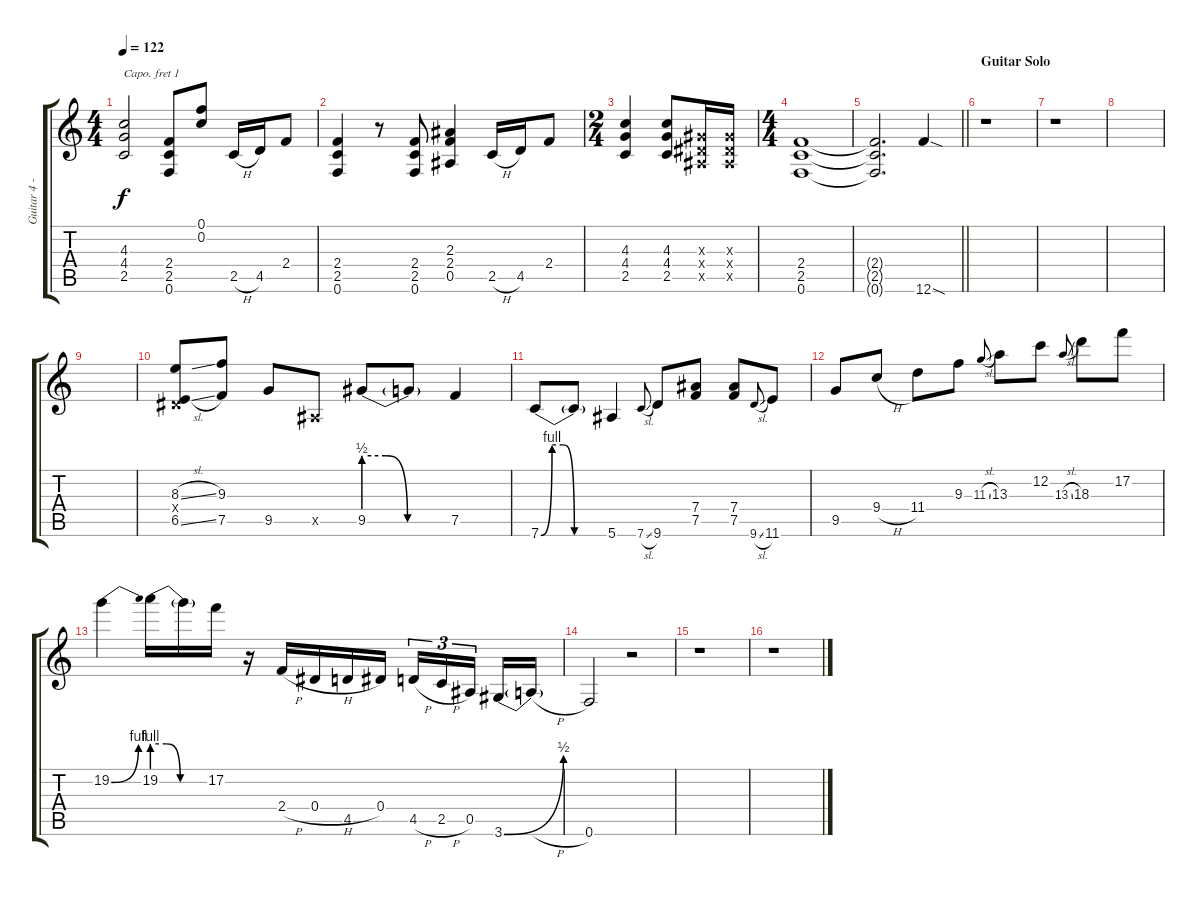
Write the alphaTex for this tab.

\track ("Guitar 4 - Keith Urban" "Guitar 4 -") {instrument overdrivenguitar}
\staff {score tabs}
\capo 1
\tuning (E4 B3 G3 D3 A2 E2) {hide}
\ts (4 4)
\tempo 122
\clef g2
\ks c
(4.3 4.4 2.5).2{dy f} (2.4 2.5 0.6).8 (0.1 0.2).8 2.5{h}.16 4.5.16 2.4.8 |
(2.4 2.5 0.6).4 r.8 (2.4 2.5 0.6).8 (2.3 2.4 0.5).4 2.5{h}.16 4.5.16 2.4.8 |
\ts (2 4)
(4.3 4.4 2.5).4 (4.3 4.4 2.5).8 (0.3{x} 0.4{x} 0.5{x}).16 (0.3{x} 0.4{x} 0.5{x}).16 |
\ts (4 4)
(2.4 2.5 0.6).1 |
\barLineRight lightlight
(2.4{t} 2.5{t} 0.6{t}).2{d} 12.6{sod}.4 |
\section ("" "Guitar Solo")
r.1 |
r.1 |
|
|
(8.3{sl} 0.4{x} 6.5{sl}).8 (9.3 7.5).8 9.5.8 0.5{x}.8 9.5{be (custom 0 2 15 2 30 0 60 0)}.8 9.5{t}.8 7.5.4 |
7.6{be (custom 0 0 10 4 20 4 30 0 60 0)}.8 7.6{t}.8 5.6.4 7.6{sl}.8{gr onbeat} 9.6.8 (7.4 7.5).8 (7.4 7.5).8 9.6{sl}.8{gr onbeat} 11.6.8 |
9.5.8 9.4{h}.8 11.4.8 9.3.8 11.3{sl}.8{gr onbeat} 13.3.8 12.2.8 13.3{sl}.8{gr onbeat} 18.3.8 17.2.8 |
19.2{be (bend 0 0 60 4)}.4 19.2{be (custom 0 4 15 4 30 0 60 0)}.16 19.2{t}.16 17.2.16 r.16 2.4{h}.16 0.4{h}.16 4.5.16 0.4.16 4.5{h}.16{tu (3 2)} 2.5{h}.16{tu (3 2)} 0.5.16{tu (3 2) beam splitsecondary} 3.6{be (bend 0 0 60 2)}.16 3.6{h t}.16 |
0.6.2 r.2 |
r.1 |
r.1
